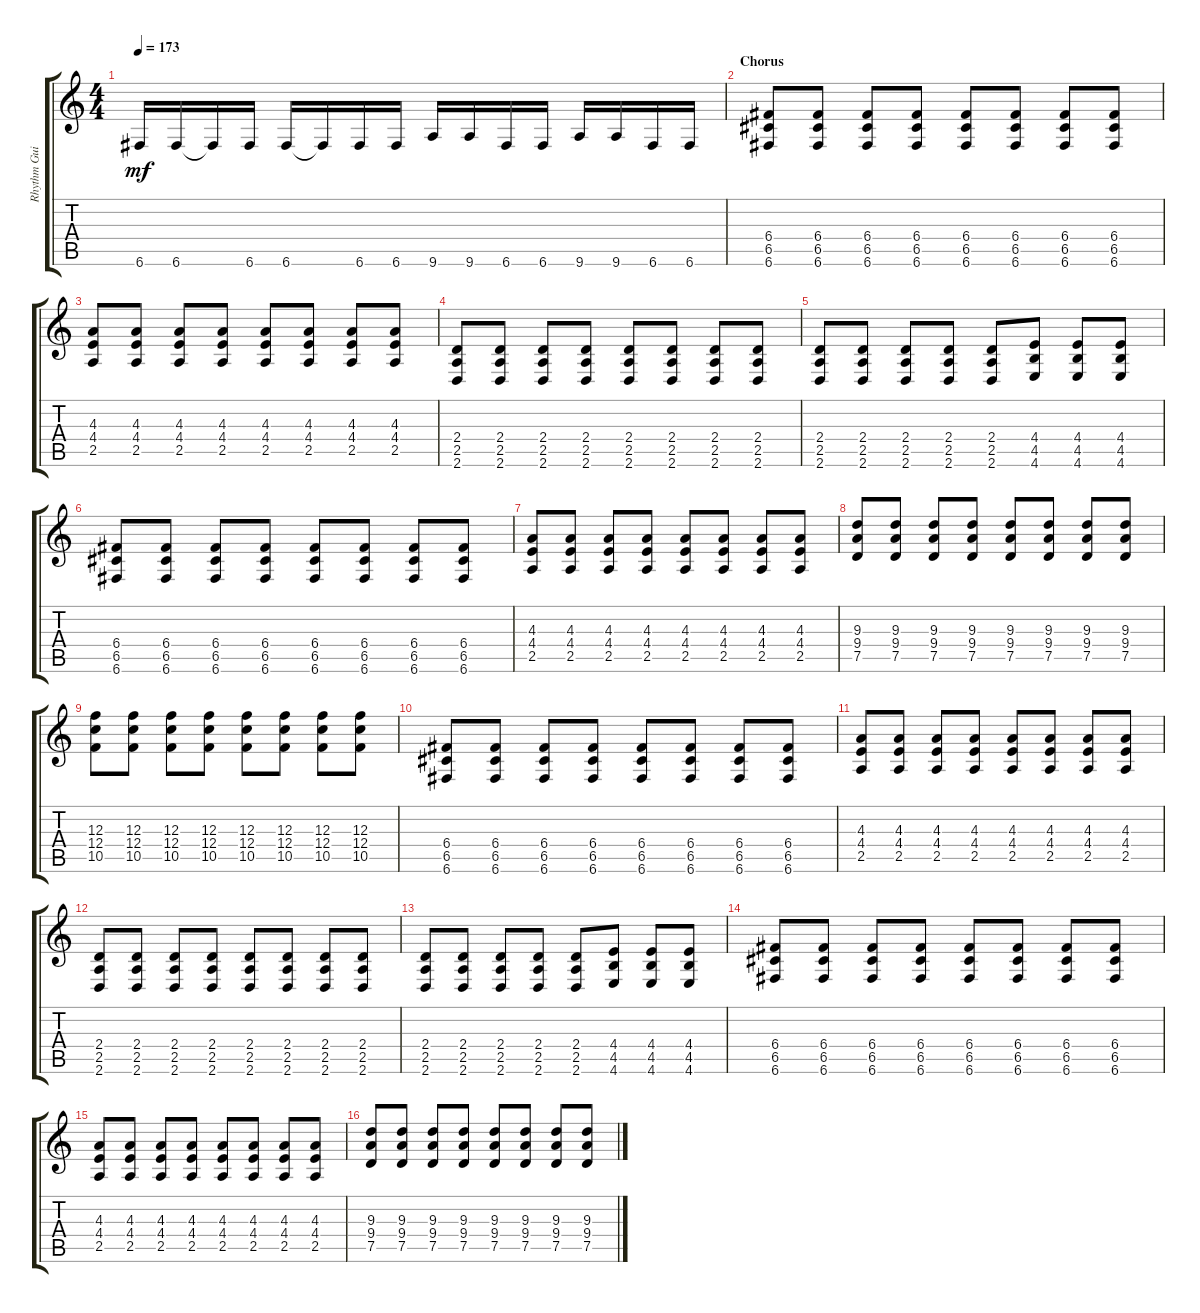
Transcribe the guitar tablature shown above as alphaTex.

\track ("Rhythm Guitar" "Rhythm Gui") {instrument distortionguitar}
\staff {score tabs}
\tuning (D4 A3 F3 C3 G2 C2) {hide}
\ts (4 4)
\tempo 173
\clef g2
\ks c
6.6.16{dy mf} 6.6.16 6.6{t}.16 6.6.16 6.6.16 6.6{t}.16 6.6.16 6.6.16 9.6.16 9.6.16 6.6.16 6.6.16 9.6.16 9.6.16 6.6.16 6.6.16 |
\section ("" "Chorus")
(6.4 6.5 6.6).8 (6.4 6.5 6.6).8 (6.4 6.5 6.6).8 (6.4 6.5 6.6).8 (6.4 6.5 6.6).8 (6.4 6.5 6.6).8 (6.4 6.5 6.6).8 (6.4 6.5 6.6).8 |
(4.3 4.4 2.5).8 (4.3 4.4 2.5).8 (4.3 4.4 2.5).8 (4.3 4.4 2.5).8 (4.3 4.4 2.5).8 (4.3 4.4 2.5).8 (4.3 4.4 2.5).8 (4.3 4.4 2.5).8 |
(2.4 2.5 2.6).8 (2.4 2.5 2.6).8 (2.4 2.5 2.6).8 (2.4 2.5 2.6).8 (2.4 2.5 2.6).8 (2.4 2.5 2.6).8 (2.4 2.5 2.6).8 (2.4 2.5 2.6).8 |
(2.4 2.5 2.6).8 (2.4 2.5 2.6).8 (2.4 2.5 2.6).8 (2.4 2.5 2.6).8 (2.4 2.5 2.6).8 (4.4 4.5 4.6).8 (4.4 4.5 4.6).8 (4.4 4.5 4.6).8 |
(6.4 6.5 6.6).8 (6.4 6.5 6.6).8 (6.4 6.5 6.6).8 (6.4 6.5 6.6).8 (6.4 6.5 6.6).8 (6.4 6.5 6.6).8 (6.4 6.5 6.6).8 (6.4 6.5 6.6).8 |
(4.3 4.4 2.5).8 (4.3 4.4 2.5).8 (4.3 4.4 2.5).8 (4.3 4.4 2.5).8 (4.3 4.4 2.5).8 (4.3 4.4 2.5).8 (4.3 4.4 2.5).8 (4.3 4.4 2.5).8 |
(9.3 9.4 7.5).8 (9.3 9.4 7.5).8 (9.3 9.4 7.5).8 (9.3 9.4 7.5).8 (9.3 9.4 7.5).8 (9.3 9.4 7.5).8 (9.3 9.4 7.5).8 (9.3 9.4 7.5).8 |
(12.3 12.4 10.5).8 (12.3 12.4 10.5).8 (12.3 12.4 10.5).8 (12.3 12.4 10.5).8 (12.3 12.4 10.5).8 (12.3 12.4 10.5).8 (12.3 12.4 10.5).8 (12.3 12.4 10.5).8 |
(6.4 6.5 6.6).8 (6.4 6.5 6.6).8 (6.4 6.5 6.6).8 (6.4 6.5 6.6).8 (6.4 6.5 6.6).8 (6.4 6.5 6.6).8 (6.4 6.5 6.6).8 (6.4 6.5 6.6).8 |
(4.3 4.4 2.5).8 (4.3 4.4 2.5).8 (4.3 4.4 2.5).8 (4.3 4.4 2.5).8 (4.3 4.4 2.5).8 (4.3 4.4 2.5).8 (4.3 4.4 2.5).8 (4.3 4.4 2.5).8 |
(2.4 2.5 2.6).8 (2.4 2.5 2.6).8 (2.4 2.5 2.6).8 (2.4 2.5 2.6).8 (2.4 2.5 2.6).8 (2.4 2.5 2.6).8 (2.4 2.5 2.6).8 (2.4 2.5 2.6).8 |
(2.4 2.5 2.6).8 (2.4 2.5 2.6).8 (2.4 2.5 2.6).8 (2.4 2.5 2.6).8 (2.4 2.5 2.6).8 (4.4 4.5 4.6).8 (4.4 4.5 4.6).8 (4.4 4.5 4.6).8 |
(6.4 6.5 6.6).8 (6.4 6.5 6.6).8 (6.4 6.5 6.6).8 (6.4 6.5 6.6).8 (6.4 6.5 6.6).8 (6.4 6.5 6.6).8 (6.4 6.5 6.6).8 (6.4 6.5 6.6).8 |
(4.3 4.4 2.5).8 (4.3 4.4 2.5).8 (4.3 4.4 2.5).8 (4.3 4.4 2.5).8 (4.3 4.4 2.5).8 (4.3 4.4 2.5).8 (4.3 4.4 2.5).8 (4.3 4.4 2.5).8 |
(9.3 9.4 7.5).8 (9.3 9.4 7.5).8 (9.3 9.4 7.5).8 (9.3 9.4 7.5).8 (9.3 9.4 7.5).8 (9.3 9.4 7.5).8 (9.3 9.4 7.5).8 (9.3 9.4 7.5).8
